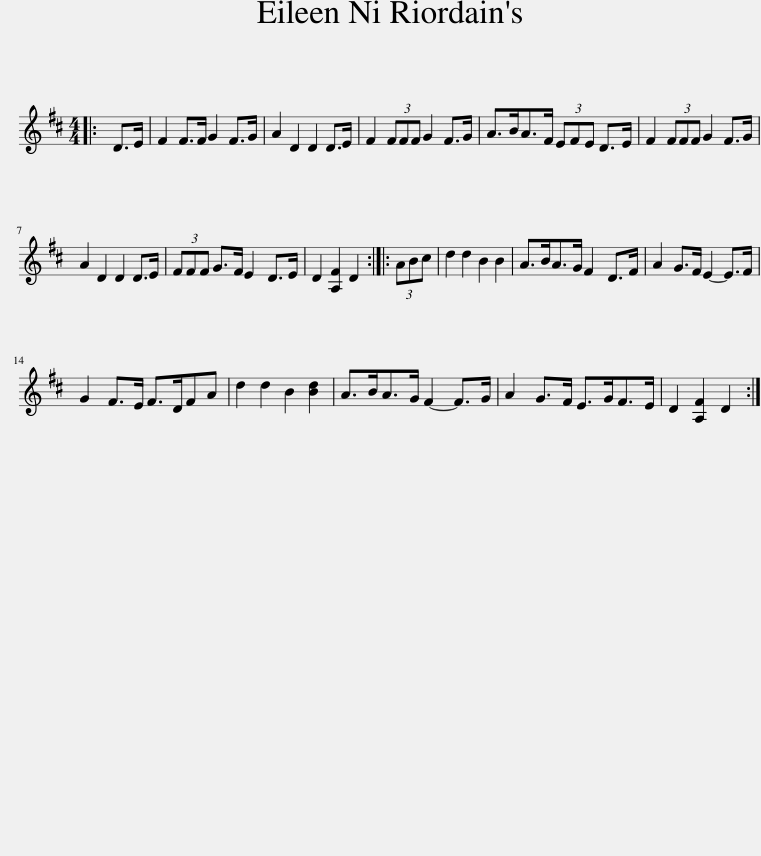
X:1
L:1/8
M:4/4
I:linebreak $
K:D
V:1 treble
V:1
|: D>E | F2 F>F G2 F>G | A2 D2 D2 D>E | F2 (3FFF G2 F>G | A>BA>F (3EFE D>E | %5
 F2 (3FFF G2 F>G |$ A2 D2 D2 D>E | (3FFF G>F E2 D>E | D2 [A,F]2 D2 :: (3ABc | %10
 d2 d2 B2 B2 | A>BA>G F2 D>F | A2 G>F E2- E>F |$ G2 F>E F>DFA | d2 d2 B2 [Bd]2 | %15
 A>BA>G F2- F>G | A2 G>F E>GF>E | D2 [A,F]2 D2 :| %18
